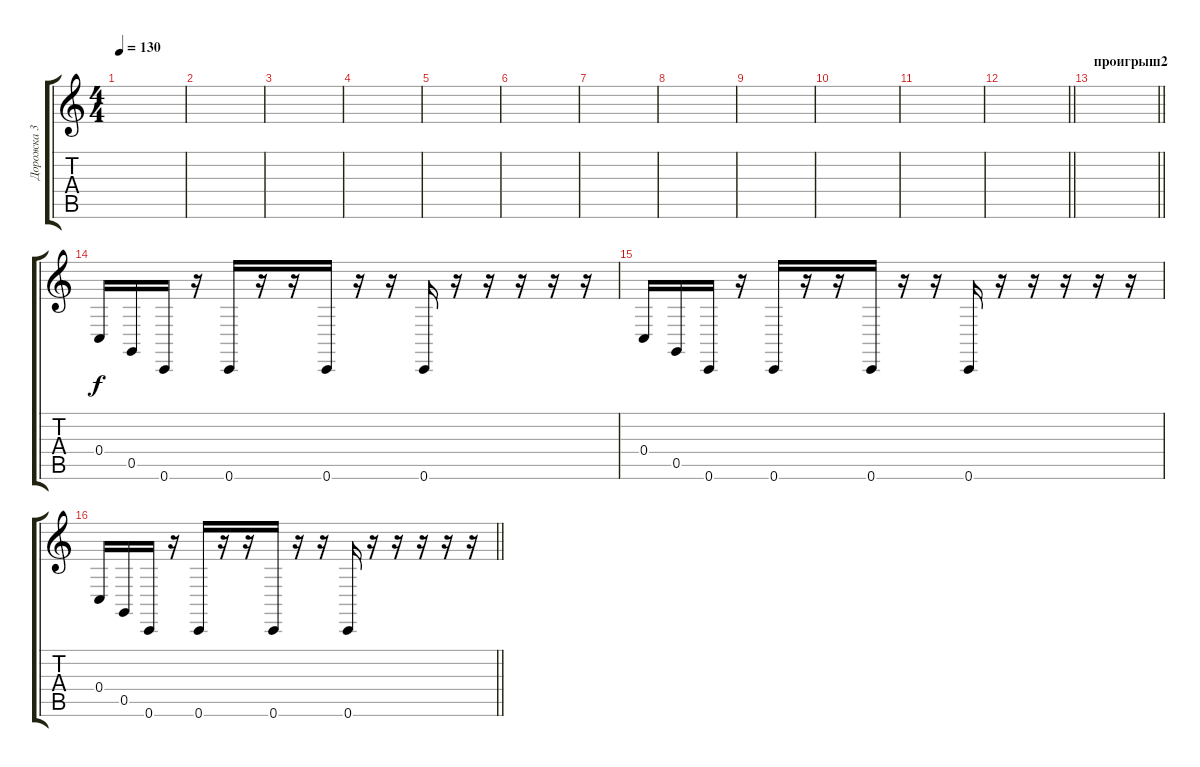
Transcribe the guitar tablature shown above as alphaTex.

\track ("Дорожка 3" "Дорожка 3") {instrument lead2sawtooth}
\staff {score tabs}
\tuning (D4 A3 F3 C3 G2 C2) {hide}
\ts (4 4)
\tempo 130
\clef g2
\ks c
|
|
|
|
|
|
|
|
|
|
|
\barLineRight lightlight
|
\section ("" "проигрыш2")
\barLineRight lightlight
|
0.4.16 0.5.16 0.6.16 r.16 0.6.16 r.16 r.16 0.6.16 r.16 r.16 0.6.16 r.16 r.16 r.16 r.16 r.16 |
0.4.16 0.5.16 0.6.16 r.16 0.6.16 r.16 r.16 0.6.16 r.16 r.16 0.6.16 r.16 r.16 r.16 r.16 r.16 |
\barLineRight lightlight
0.4.16 0.5.16 0.6.16 r.16 0.6.16 r.16 r.16 0.6.16 r.16 r.16 0.6.16 r.16 r.16 r.16 r.16 r.16
